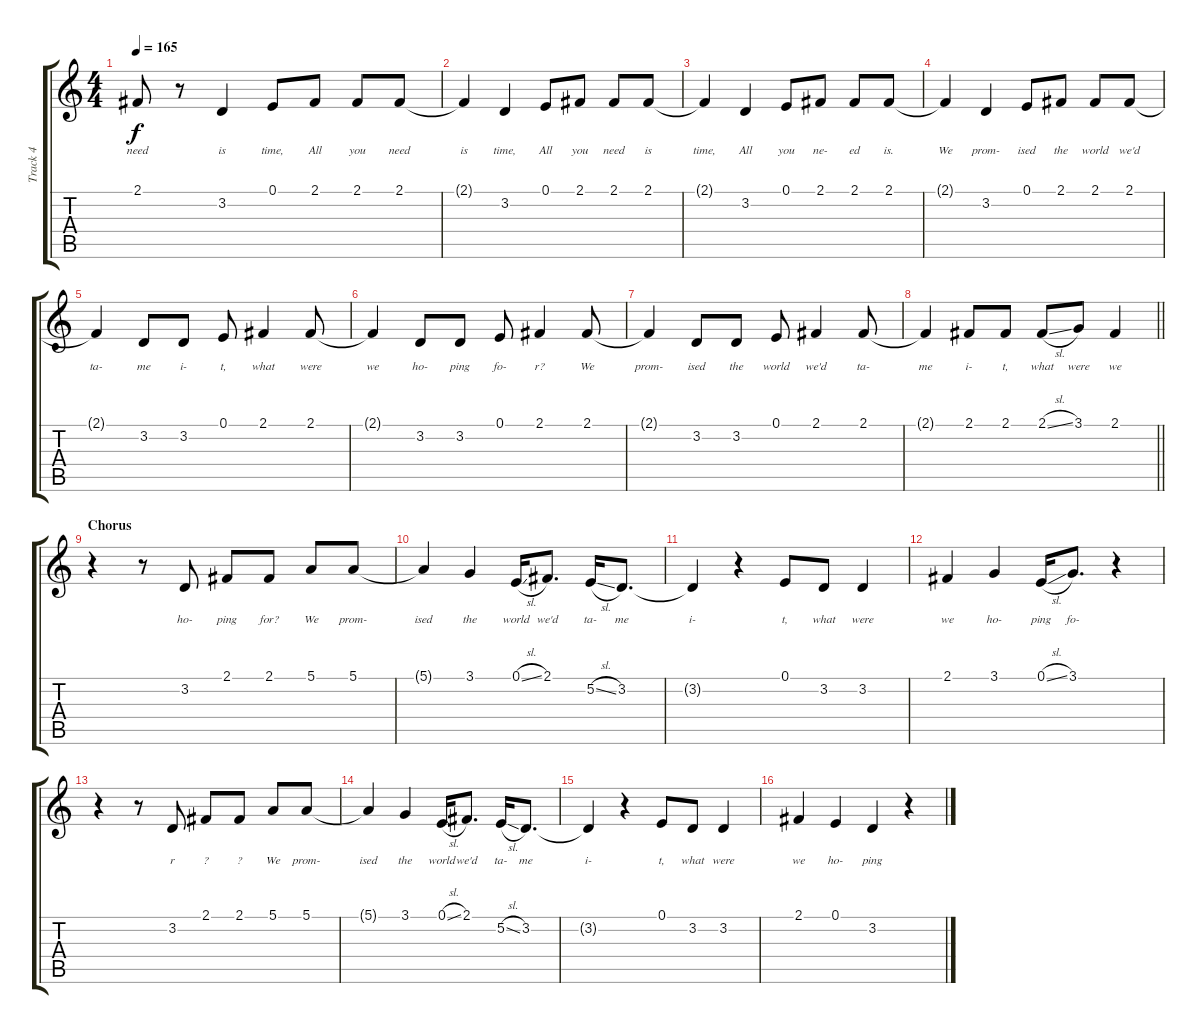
\track ("Track 4" "Track 4") {instrument clarinet}
\staff {score tabs}
\tuning (E4 B3 G3 D3 A2 E2) {hide}
\ts (4 4)
\tempo 165
\clef g2
\ks c
2.1{t}.8{lyrics (0 "need") lyrics (1 "") lyrics (2 "") lyrics (3 "") lyrics (4 "") dy f} r.8 3.2.4{lyrics (0 "is") lyrics (1 "") lyrics (2 "") lyrics (3 "") lyrics (4 "")} 0.1.8{lyrics (0 "time,") lyrics (1 "") lyrics (2 "") lyrics (3 "") lyrics (4 "")} 2.1.8{lyrics (0 "All") lyrics (1 "") lyrics (2 "") lyrics (3 "") lyrics (4 "")} 2.1.8{lyrics (0 "you") lyrics (1 "") lyrics (2 "") lyrics (3 "") lyrics (4 "")} 2.1.8{lyrics (0 "need") lyrics (1 "") lyrics (2 "") lyrics (3 "") lyrics (4 "")} |
2.1{t}.4{lyrics (0 "is") lyrics (1 "") lyrics (2 "") lyrics (3 "") lyrics (4 "")} 3.2.4{lyrics (0 "time,") lyrics (1 "") lyrics (2 "") lyrics (3 "") lyrics (4 "")} 0.1.8{lyrics (0 "All") lyrics (1 "") lyrics (2 "") lyrics (3 "") lyrics (4 "")} 2.1.8{lyrics (0 "you") lyrics (1 "") lyrics (2 "") lyrics (3 "") lyrics (4 "")} 2.1.8{lyrics (0 "need") lyrics (1 "") lyrics (2 "") lyrics (3 "") lyrics (4 "")} 2.1.8{lyrics (0 "is") lyrics (1 "") lyrics (2 "") lyrics (3 "") lyrics (4 "")} |
2.1{t}.4{lyrics (0 "time,") lyrics (1 "") lyrics (2 "") lyrics (3 "") lyrics (4 "")} 3.2.4{lyrics (0 "All") lyrics (1 "") lyrics (2 "") lyrics (3 "") lyrics (4 "")} 0.1.8{lyrics (0 "you") lyrics (1 "") lyrics (2 "") lyrics (3 "") lyrics (4 "")} 2.1.8{lyrics (0 "ne-") lyrics (1 "") lyrics (2 "") lyrics (3 "") lyrics (4 "")} 2.1.8{lyrics (0 "ed") lyrics (1 "") lyrics (2 "") lyrics (3 "") lyrics (4 "")} 2.1.8{lyrics (0 "is.") lyrics (1 "") lyrics (2 "") lyrics (3 "") lyrics (4 "")} |
2.1{t}.4{lyrics (0 "We") lyrics (1 "") lyrics (2 "") lyrics (3 "") lyrics (4 "")} 3.2.4{lyrics (0 "prom-") lyrics (1 "") lyrics (2 "") lyrics (3 "") lyrics (4 "")} 0.1.8{lyrics (0 "ised") lyrics (1 "") lyrics (2 "") lyrics (3 "") lyrics (4 "")} 2.1.8{lyrics (0 "the") lyrics (1 "") lyrics (2 "") lyrics (3 "") lyrics (4 "")} 2.1.8{lyrics (0 "world") lyrics (1 "") lyrics (2 "") lyrics (3 "") lyrics (4 "")} 2.1.8{lyrics (0 "we'd") lyrics (1 "") lyrics (2 "") lyrics (3 "") lyrics (4 "")} |
2.1{t}.4{lyrics (0 "ta-") lyrics (1 "") lyrics (2 "") lyrics (3 "") lyrics (4 "")} 3.2.8{lyrics (0 "me") lyrics (1 "") lyrics (2 "") lyrics (3 "") lyrics (4 "")} 3.2.8{lyrics (0 "i-") lyrics (1 "") lyrics (2 "") lyrics (3 "") lyrics (4 "")} 0.1.8{lyrics (0 "t,") lyrics (1 "") lyrics (2 "") lyrics (3 "") lyrics (4 "")} 2.1.4{lyrics (0 "what") lyrics (1 "") lyrics (2 "") lyrics (3 "") lyrics (4 "")} 2.1.8{lyrics (0 "were") lyrics (1 "") lyrics (2 "") lyrics (3 "") lyrics (4 "")} |
2.1{t}.4{lyrics (0 "we") lyrics (1 "") lyrics (2 "") lyrics (3 "") lyrics (4 "")} 3.2.8{lyrics (0 "ho-") lyrics (1 "") lyrics (2 "") lyrics (3 "") lyrics (4 "")} 3.2.8{lyrics (0 "ping") lyrics (1 "") lyrics (2 "") lyrics (3 "") lyrics (4 "")} 0.1.8{lyrics (0 "fo-") lyrics (1 "") lyrics (2 "") lyrics (3 "") lyrics (4 "")} 2.1.4{lyrics (0 "r?") lyrics (1 "") lyrics (2 "") lyrics (3 "") lyrics (4 "")} 2.1.8{lyrics (0 "We") lyrics (1 "") lyrics (2 "") lyrics (3 "") lyrics (4 "")} |
2.1{t}.4{lyrics (0 "prom-") lyrics (1 "") lyrics (2 "") lyrics (3 "") lyrics (4 "")} 3.2.8{lyrics (0 "ised") lyrics (1 "") lyrics (2 "") lyrics (3 "") lyrics (4 "")} 3.2.8{lyrics (0 "the") lyrics (1 "") lyrics (2 "") lyrics (3 "") lyrics (4 "")} 0.1.8{lyrics (0 "world") lyrics (1 "") lyrics (2 "") lyrics (3 "") lyrics (4 "")} 2.1.4{lyrics (0 "we'd") lyrics (1 "") lyrics (2 "") lyrics (3 "") lyrics (4 "")} 2.1.8{lyrics (0 "ta-") lyrics (1 "") lyrics (2 "") lyrics (3 "") lyrics (4 "")} |
\barLineRight lightlight
2.1{t}.4{lyrics (0 "me") lyrics (1 "") lyrics (2 "") lyrics (3 "") lyrics (4 "")} 2.1.8{lyrics (0 "i-") lyrics (1 "") lyrics (2 "") lyrics (3 "") lyrics (4 "")} 2.1.8{lyrics (0 "t,") lyrics (1 "") lyrics (2 "") lyrics (3 "") lyrics (4 "")} 2.1{sl}.8{lyrics (0 "what") lyrics (1 "") lyrics (2 "") lyrics (3 "") lyrics (4 "")} 3.1.8{lyrics (0 "were") lyrics (1 "") lyrics (2 "") lyrics (3 "") lyrics (4 "")} 2.1.4{lyrics (0 "we") lyrics (1 "") lyrics (2 "") lyrics (3 "") lyrics (4 "")} |
\section ("" "Chorus")
r.4 r.8 3.2.8{lyrics (0 "ho-") lyrics (1 "") lyrics (2 "") lyrics (3 "") lyrics (4 "")} 2.1.8{lyrics (0 "ping") lyrics (1 "") lyrics (2 "") lyrics (3 "") lyrics (4 "")} 2.1.8{lyrics (0 "for?") lyrics (1 "") lyrics (2 "") lyrics (3 "") lyrics (4 "")} 5.1.8{lyrics (0 "We") lyrics (1 "") lyrics (2 "") lyrics (3 "") lyrics (4 "")} 5.1.8{lyrics (0 "prom-") lyrics (1 "") lyrics (2 "") lyrics (3 "") lyrics (4 "")} |
5.1{t}.4{lyrics (0 "ised") lyrics (1 "") lyrics (2 "") lyrics (3 "") lyrics (4 "")} 3.1.4{lyrics (0 "the") lyrics (1 "") lyrics (2 "") lyrics (3 "") lyrics (4 "")} 0.1{sl}.16{lyrics (0 "world") lyrics (1 "") lyrics (2 "") lyrics (3 "") lyrics (4 "")} 2.1.8{d lyrics (0 "we'd") lyrics (1 "") lyrics (2 "") lyrics (3 "") lyrics (4 "")} 5.2{sl}.16{lyrics (0 "ta-") lyrics (1 "") lyrics (2 "") lyrics (3 "") lyrics (4 "")} 3.2.8{d lyrics (0 "me") lyrics (1 "") lyrics (2 "") lyrics (3 "") lyrics (4 "")} |
3.2{t}.4{lyrics (0 "i-") lyrics (1 "") lyrics (2 "") lyrics (3 "") lyrics (4 "")} r.4 0.1.8{lyrics (0 "t,") lyrics (1 "") lyrics (2 "") lyrics (3 "") lyrics (4 "")} 3.2.8{lyrics (0 "what") lyrics (1 "") lyrics (2 "") lyrics (3 "") lyrics (4 "")} 3.2.4{lyrics (0 "were") lyrics (1 "") lyrics (2 "") lyrics (3 "") lyrics (4 "")} |
2.1.4{lyrics (0 "we") lyrics (1 "") lyrics (2 "") lyrics (3 "") lyrics (4 "")} 3.1.4{lyrics (0 "ho-") lyrics (1 "") lyrics (2 "") lyrics (3 "") lyrics (4 "")} 0.1{sl}.16{lyrics (0 "ping") lyrics (1 "") lyrics (2 "") lyrics (3 "") lyrics (4 "")} 3.1.8{d lyrics (0 "fo-") lyrics (1 "") lyrics (2 "") lyrics (3 "") lyrics (4 "")} r.4 |
r.4 r.8 3.2.8{lyrics (0 "r") lyrics (1 "") lyrics (2 "") lyrics (3 "") lyrics (4 "")} 2.1.8{lyrics (0 "?") lyrics (1 "") lyrics (2 "") lyrics (3 "") lyrics (4 "")} 2.1.8{lyrics (0 "?") lyrics (1 "") lyrics (2 "") lyrics (3 "") lyrics (4 "")} 5.1.8{lyrics (0 "We") lyrics (1 "") lyrics (2 "") lyrics (3 "") lyrics (4 "")} 5.1.8{lyrics (0 "prom-") lyrics (1 "") lyrics (2 "") lyrics (3 "") lyrics (4 "")} |
5.1{t}.4{lyrics (0 "ised") lyrics (1 "") lyrics (2 "") lyrics (3 "") lyrics (4 "")} 3.1.4{lyrics (0 "the") lyrics (1 "") lyrics (2 "") lyrics (3 "") lyrics (4 "")} 0.1{sl}.16{lyrics (0 "world") lyrics (1 "") lyrics (2 "") lyrics (3 "") lyrics (4 "")} 2.1.8{d lyrics (0 "we'd") lyrics (1 "") lyrics (2 "") lyrics (3 "") lyrics (4 "")} 5.2{sl}.16{lyrics (0 "ta-") lyrics (1 "") lyrics (2 "") lyrics (3 "") lyrics (4 "")} 3.2.8{d lyrics (0 "me") lyrics (1 "") lyrics (2 "") lyrics (3 "") lyrics (4 "")} |
3.2{t}.4{lyrics (0 "i-") lyrics (1 "") lyrics (2 "") lyrics (3 "") lyrics (4 "")} r.4 0.1.8{lyrics (0 "t,") lyrics (1 "") lyrics (2 "") lyrics (3 "") lyrics (4 "")} 3.2.8{lyrics (0 "what") lyrics (1 "") lyrics (2 "") lyrics (3 "") lyrics (4 "")} 3.2.4{lyrics (0 "were") lyrics (1 "") lyrics (2 "") lyrics (3 "") lyrics (4 "")} |
2.1.4{lyrics (0 "we") lyrics (1 "") lyrics (2 "") lyrics (3 "") lyrics (4 "")} 0.1.4{lyrics (0 "ho-") lyrics (1 "") lyrics (2 "") lyrics (3 "") lyrics (4 "")} 3.2.4{lyrics (0 "ping") lyrics (1 "") lyrics (2 "") lyrics (3 "") lyrics (4 "")} r.4
